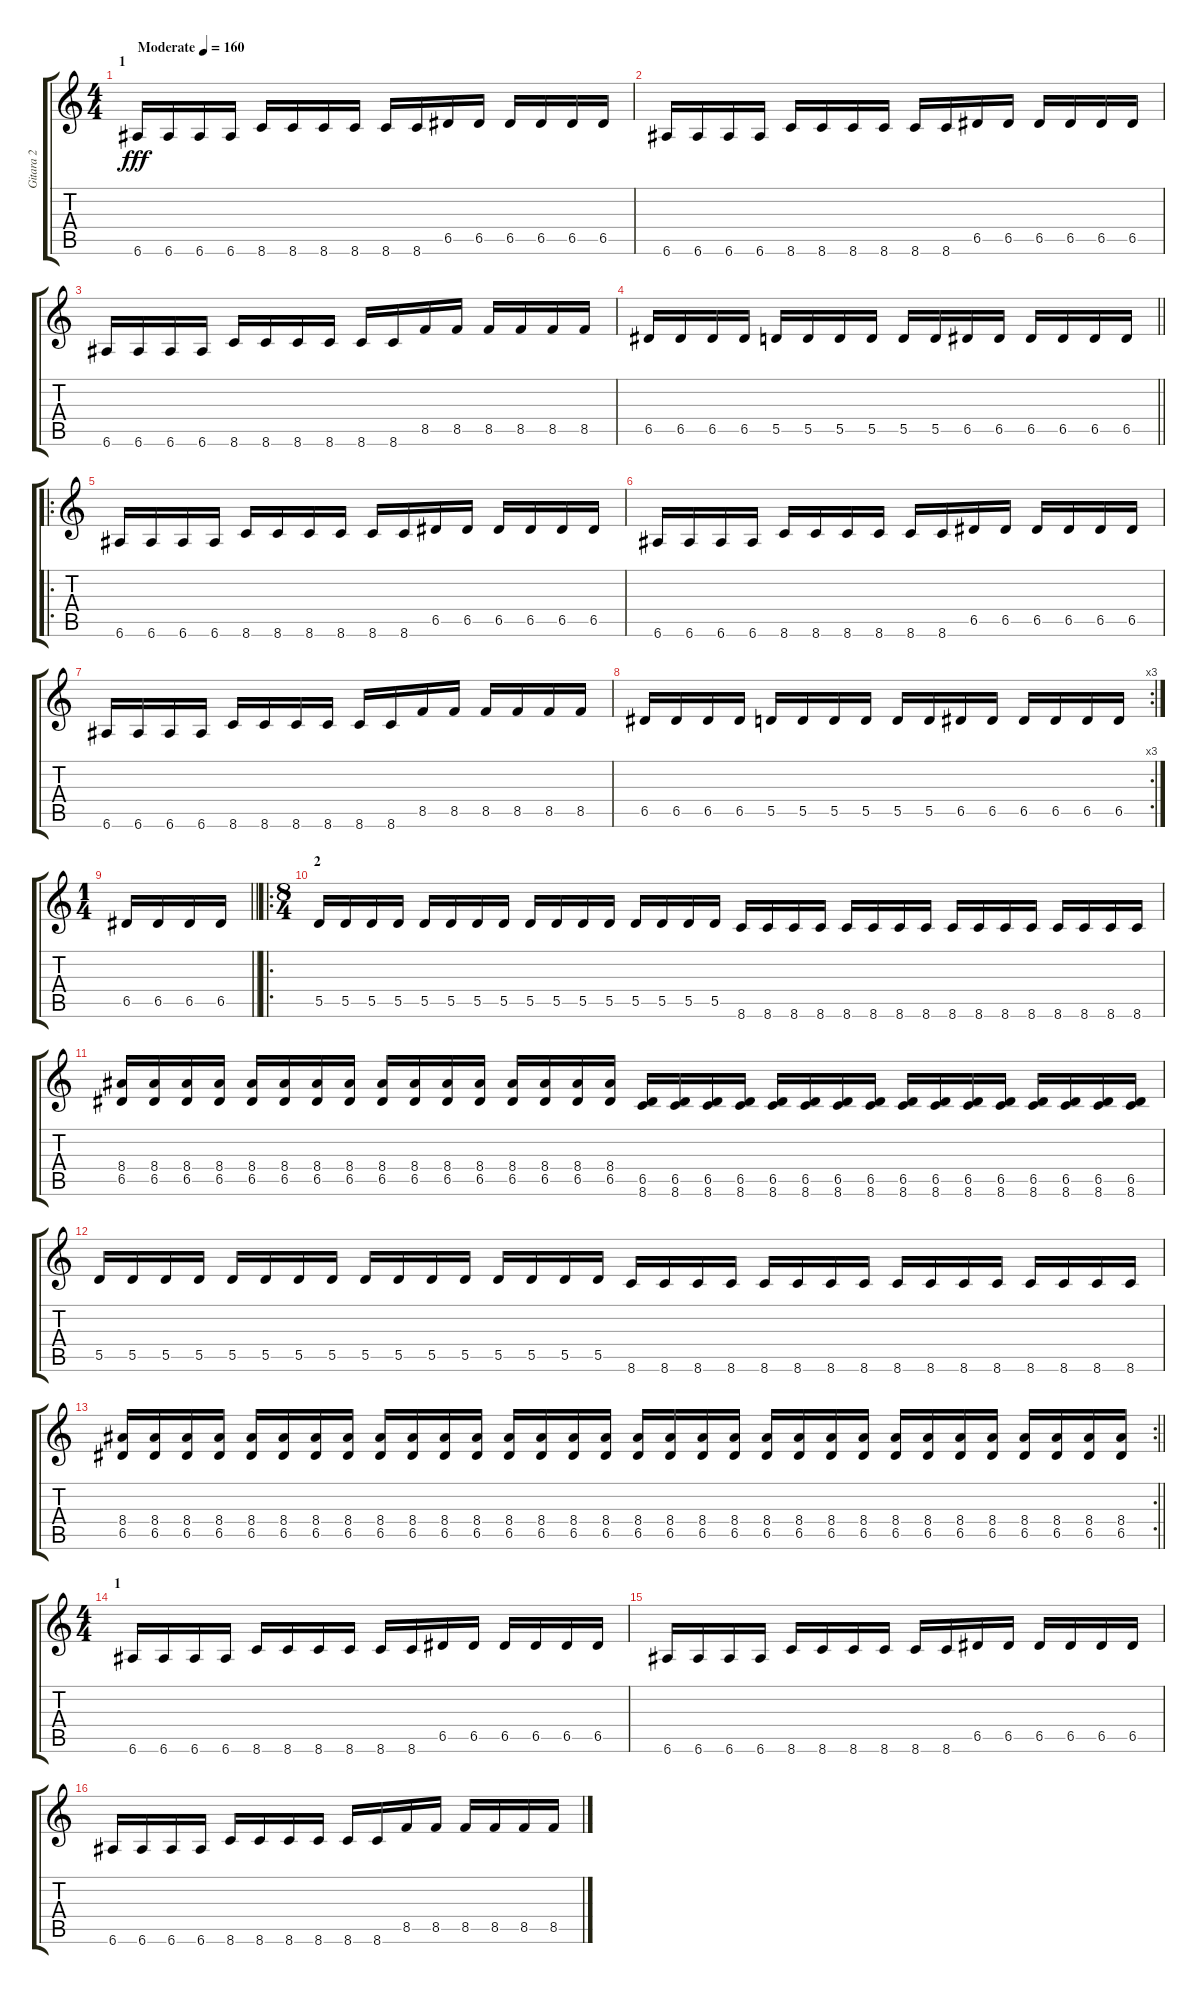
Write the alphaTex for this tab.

\track ("Gitara 2" "Gitara 2") {instrument overdrivenguitar}
\staff {score tabs}
\tuning (E4 B3 G3 D3 A2 E2) {hide}
\ts (4 4)
\section ("" "1")
\tempo (160 "Moderate")
\clef g2
\ks c
6.6.16{dy fff instrument overdrivenguitar} 6.6.16 6.6.16 6.6.16 8.6.16 8.6.16 8.6.16 8.6.16 8.6.16 8.6.16 6.5.16 6.5.16 6.5.16 6.5.16 6.5.16 6.5.16 |
6.6.16 6.6.16 6.6.16 6.6.16 8.6.16 8.6.16 8.6.16 8.6.16 8.6.16 8.6.16 6.5.16 6.5.16 6.5.16 6.5.16 6.5.16 6.5.16 |
6.6.16 6.6.16 6.6.16 6.6.16 8.6.16 8.6.16 8.6.16 8.6.16 8.6.16 8.6.16 8.5.16 8.5.16 8.5.16 8.5.16 8.5.16 8.5.16 |
\barLineRight lightlight
6.5.16 6.5.16 6.5.16 6.5.16 5.5.16 5.5.16 5.5.16 5.5.16 5.5.16 5.5.16 6.5.16 6.5.16 6.5.16 6.5.16 6.5.16 6.5.16 |
\ro
6.6.16 6.6.16 6.6.16 6.6.16 8.6.16 8.6.16 8.6.16 8.6.16 8.6.16 8.6.16 6.5.16 6.5.16 6.5.16 6.5.16 6.5.16 6.5.16 |
6.6.16 6.6.16 6.6.16 6.6.16 8.6.16 8.6.16 8.6.16 8.6.16 8.6.16 8.6.16 6.5.16 6.5.16 6.5.16 6.5.16 6.5.16 6.5.16 |
6.6.16 6.6.16 6.6.16 6.6.16 8.6.16 8.6.16 8.6.16 8.6.16 8.6.16 8.6.16 8.5.16 8.5.16 8.5.16 8.5.16 8.5.16 8.5.16 |
\rc 3
6.5.16 6.5.16 6.5.16 6.5.16 5.5.16 5.5.16 5.5.16 5.5.16 5.5.16 5.5.16 6.5.16 6.5.16 6.5.16 6.5.16 6.5.16 6.5.16 |
\ts (1 4)
\barLineRight lightlight
6.5.16 6.5.16 6.5.16 6.5.16 |
\ro
\ts (8 4)
\section ("" "2")
5.5.16 5.5.16 5.5.16 5.5.16 5.5.16 5.5.16 5.5.16 5.5.16 5.5.16 5.5.16 5.5.16 5.5.16 5.5.16 5.5.16 5.5.16 5.5.16 8.6.16 8.6.16 8.6.16 8.6.16 8.6.16 8.6.16 8.6.16 8.6.16 8.6.16 8.6.16 8.6.16 8.6.16 8.6.16 8.6.16 8.6.16 8.6.16 |
(8.4 6.5).16 (8.4 6.5).16 (8.4 6.5).16 (8.4 6.5).16 (8.4 6.5).16 (8.4 6.5).16 (8.4 6.5).16 (8.4 6.5).16 (8.4 6.5).16 (8.4 6.5).16 (8.4 6.5).16 (8.4 6.5).16 (8.4 6.5).16 (8.4 6.5).16 (8.4 6.5).16 (8.4 6.5).16 (6.5 8.6).16 (6.5 8.6).16 (6.5 8.6).16 (6.5 8.6).16 (6.5 8.6).16 (6.5 8.6).16 (6.5 8.6).16 (6.5 8.6).16 (6.5 8.6).16 (6.5 8.6).16 (6.5 8.6).16 (6.5 8.6).16 (6.5 8.6).16 (6.5 8.6).16 (6.5 8.6).16 (6.5 8.6).16 |
5.5.16 5.5.16 5.5.16 5.5.16 5.5.16 5.5.16 5.5.16 5.5.16 5.5.16 5.5.16 5.5.16 5.5.16 5.5.16 5.5.16 5.5.16 5.5.16 8.6.16 8.6.16 8.6.16 8.6.16 8.6.16 8.6.16 8.6.16 8.6.16 8.6.16 8.6.16 8.6.16 8.6.16 8.6.16 8.6.16 8.6.16 8.6.16 |
\rc 2
\barLineRight lightlight
(8.4 6.5).16 (8.4 6.5).16 (8.4 6.5).16 (8.4 6.5).16 (8.4 6.5).16 (8.4 6.5).16 (8.4 6.5).16 (8.4 6.5).16 (8.4 6.5).16 (8.4 6.5).16 (8.4 6.5).16 (8.4 6.5).16 (8.4 6.5).16 (8.4 6.5).16 (8.4 6.5).16 (8.4 6.5).16 (8.4 6.5).16 (8.4 6.5).16 (8.4 6.5).16 (8.4 6.5).16 (8.4 6.5).16 (8.4 6.5).16 (8.4 6.5).16 (8.4 6.5).16 (8.4 6.5).16 (8.4 6.5).16 (8.4 6.5).16 (8.4 6.5).16 (8.4 6.5).16 (8.4 6.5).16 (8.4 6.5).16 (8.4 6.5).16 |
\ts (4 4)
\section ("" "1")
6.6.16 6.6.16 6.6.16 6.6.16 8.6.16 8.6.16 8.6.16 8.6.16 8.6.16 8.6.16 6.5.16 6.5.16 6.5.16 6.5.16 6.5.16 6.5.16 |
6.6.16 6.6.16 6.6.16 6.6.16 8.6.16 8.6.16 8.6.16 8.6.16 8.6.16 8.6.16 6.5.16 6.5.16 6.5.16 6.5.16 6.5.16 6.5.16 |
6.6.16 6.6.16 6.6.16 6.6.16 8.6.16 8.6.16 8.6.16 8.6.16 8.6.16 8.6.16 8.5.16 8.5.16 8.5.16 8.5.16 8.5.16 8.5.16
